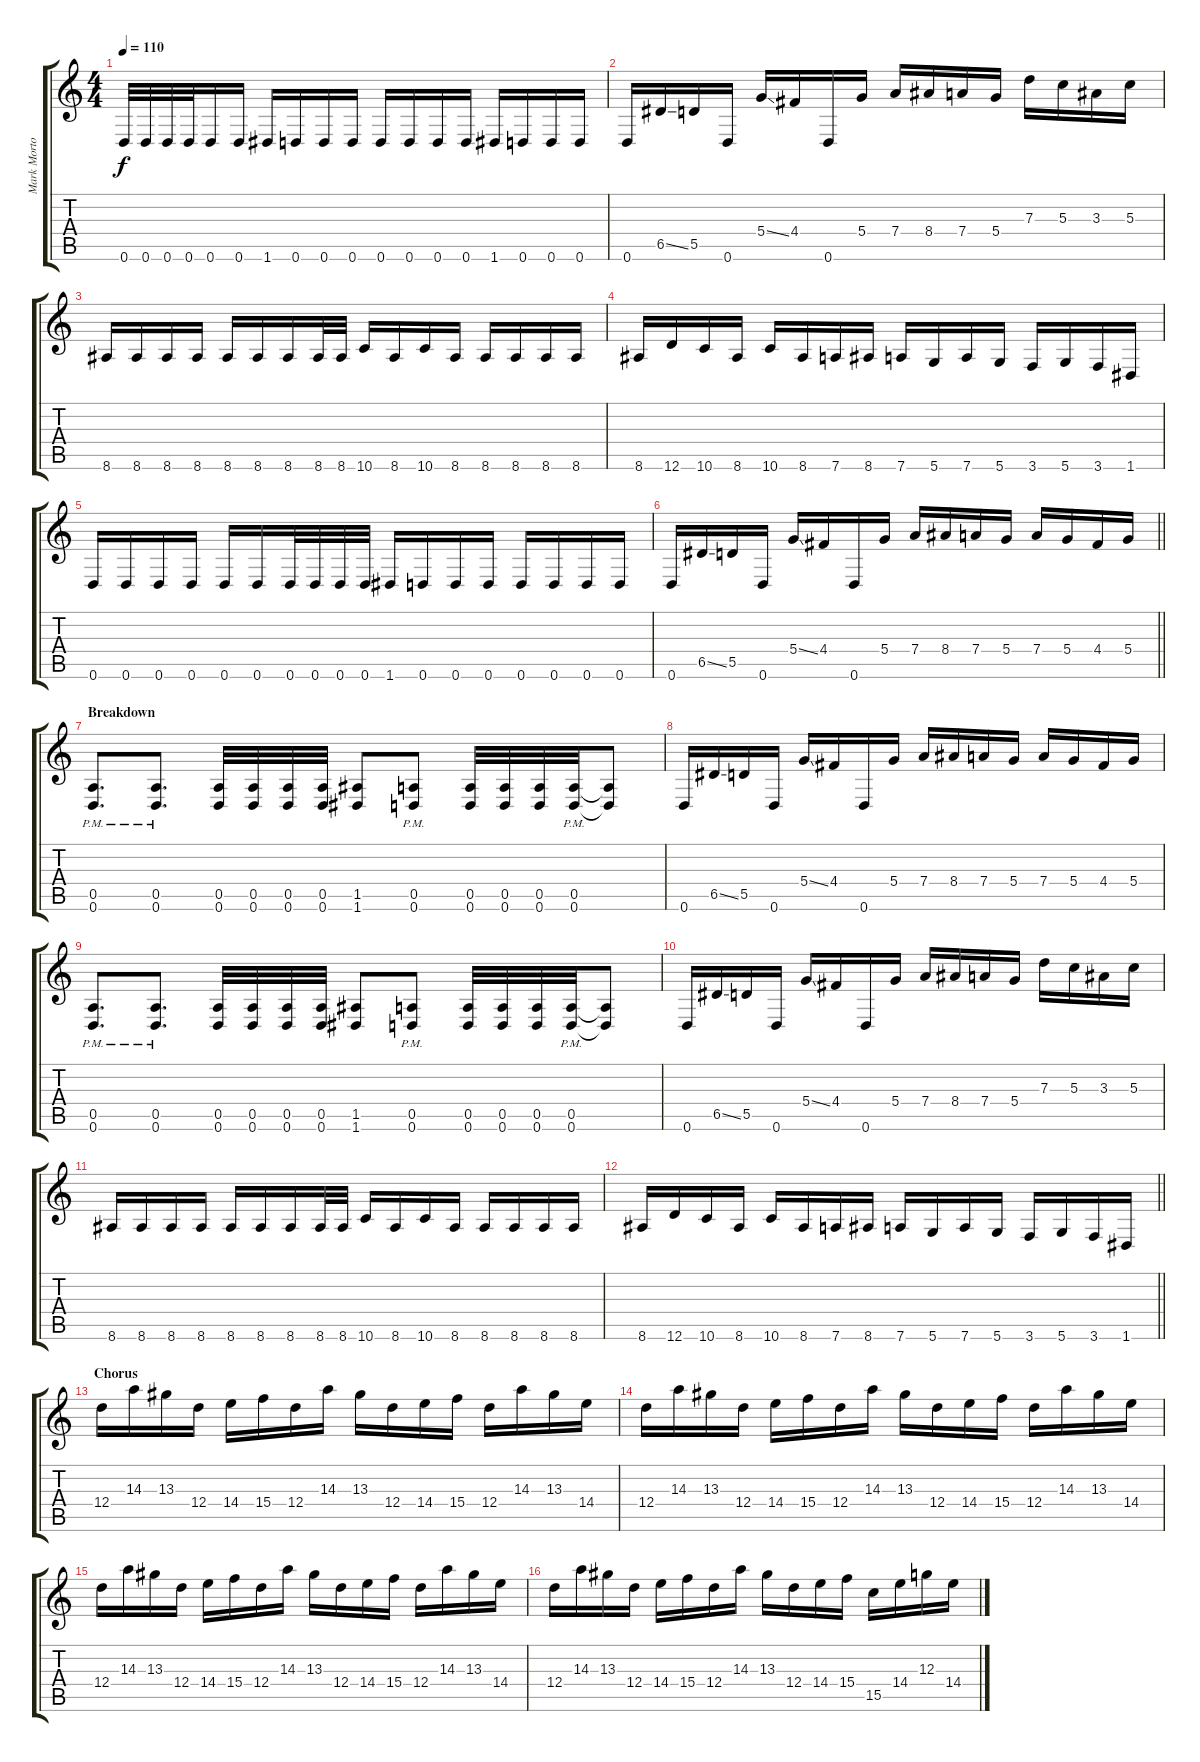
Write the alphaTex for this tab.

\track ("Mark Morton" "Mark Morto") {instrument distortionguitar}
\staff {score tabs}
\tuning (E4 B3 G3 D3 A2 D2) {hide}
\ts (4 4)
\tempo 110
\clef g2
\ks c
0.6.32{dy f} 0.6.32 0.6.32 0.6.32 0.6.16 0.6.16 1.6.16 0.6.16 0.6.16 0.6.16 0.6.16 0.6.16 0.6.16 0.6.16 1.6.16 0.6.16 0.6.16 0.6.16 |
0.6.16 6.5{ss}.16 5.5.16 0.6.16 5.4{ss}.16 4.4.16 0.6.16 5.4.16 7.4.16 8.4.16 7.4.16 5.4.16 7.3.16 5.3.16 3.3.16 5.3.16 |
8.6.16 8.6.16 8.6.16 8.6.16 8.6.16 8.6.16 8.6.16 8.6.32 8.6.32 10.6.16 8.6.16 10.6.16 8.6.16 8.6.16 8.6.16 8.6.16 8.6.16 |
8.6.16 12.6.16 10.6.16 8.6.16 10.6.16 8.6.16 7.6.16 8.6.16 7.6.16 5.6.16 7.6.16 5.6.16 3.6.16 5.6.16 3.6.16 1.6.16 |
0.6.16 0.6.16 0.6.16 0.6.16 0.6.16 0.6.16 0.6.32 0.6.32 0.6.32 0.6.32 1.6.16 0.6.16 0.6.16 0.6.16 0.6.16 0.6.16 0.6.16 0.6.16 |
\barLineRight lightlight
0.6.16 6.5{ss}.16 5.5.16 0.6.16 5.4{ss}.16 4.4.16 0.6.16 5.4.16 7.4.16 8.4.16 7.4.16 5.4.16 7.4.16 5.4.16 4.4.16 5.4.16 |
\section ("" "Breakdown")
(0.5{pm} 0.6{pm}).8{d} (0.5{pm} 0.6{pm}).8{d} (0.5 0.6).32 (0.5 0.6).32 (0.5 0.6).32 (0.5 0.6).32 (1.5 1.6).8 (0.5{pm} 0.6{pm}).8 (0.5 0.6).32 (0.5 0.6).32 (0.5 0.6).32 (0.5{pm} 0.6{pm}).32 (0.5{t} 0.6{t}).8 |
0.6.16 6.5{ss}.16 5.5.16 0.6.16 5.4{ss}.16 4.4.16 0.6.16 5.4.16 7.4.16 8.4.16 7.4.16 5.4.16 7.4.16 5.4.16 4.4.16 5.4.16 |
(0.5{pm} 0.6{pm}).8{d} (0.5{pm} 0.6{pm}).8{d} (0.5 0.6).32 (0.5 0.6).32 (0.5 0.6).32 (0.5 0.6).32 (1.5 1.6).8 (0.5{pm} 0.6{pm}).8 (0.5 0.6).32 (0.5 0.6).32 (0.5 0.6).32 (0.5{pm} 0.6{pm}).32 (0.5{t} 0.6{t}).8 |
0.6.16 6.5{ss}.16 5.5.16 0.6.16 5.4{ss}.16 4.4.16 0.6.16 5.4.16 7.4.16 8.4.16 7.4.16 5.4.16 7.3.16 5.3.16 3.3.16 5.3.16 |
8.6.16 8.6.16 8.6.16 8.6.16 8.6.16 8.6.16 8.6.16 8.6.32 8.6.32 10.6.16 8.6.16 10.6.16 8.6.16 8.6.16 8.6.16 8.6.16 8.6.16 |
\barLineRight lightlight
8.6.16 12.6.16 10.6.16 8.6.16 10.6.16 8.6.16 7.6.16 8.6.16 7.6.16 5.6.16 7.6.16 5.6.16 3.6.16 5.6.16 3.6.16 1.6.16 |
\section ("" "Chorus")
12.4.16 14.3.16 13.3.16 12.4.16 14.4.16 15.4.16 12.4.16 14.3.16 13.3.16 12.4.16 14.4.16 15.4.16 12.4.16 14.3.16 13.3.16 14.4.16 |
12.4.16 14.3.16 13.3.16 12.4.16 14.4.16 15.4.16 12.4.16 14.3.16 13.3.16 12.4.16 14.4.16 15.4.16 12.4.16 14.3.16 13.3.16 14.4.16 |
12.4.16 14.3.16 13.3.16 12.4.16 14.4.16 15.4.16 12.4.16 14.3.16 13.3.16 12.4.16 14.4.16 15.4.16 12.4.16 14.3.16 13.3.16 14.4.16 |
12.4.16 14.3.16 13.3.16 12.4.16 14.4.16 15.4.16 12.4.16 14.3.16 13.3.16 12.4.16 14.4.16 15.4.16 15.5.16 14.4.16 12.3.16 14.4.16
